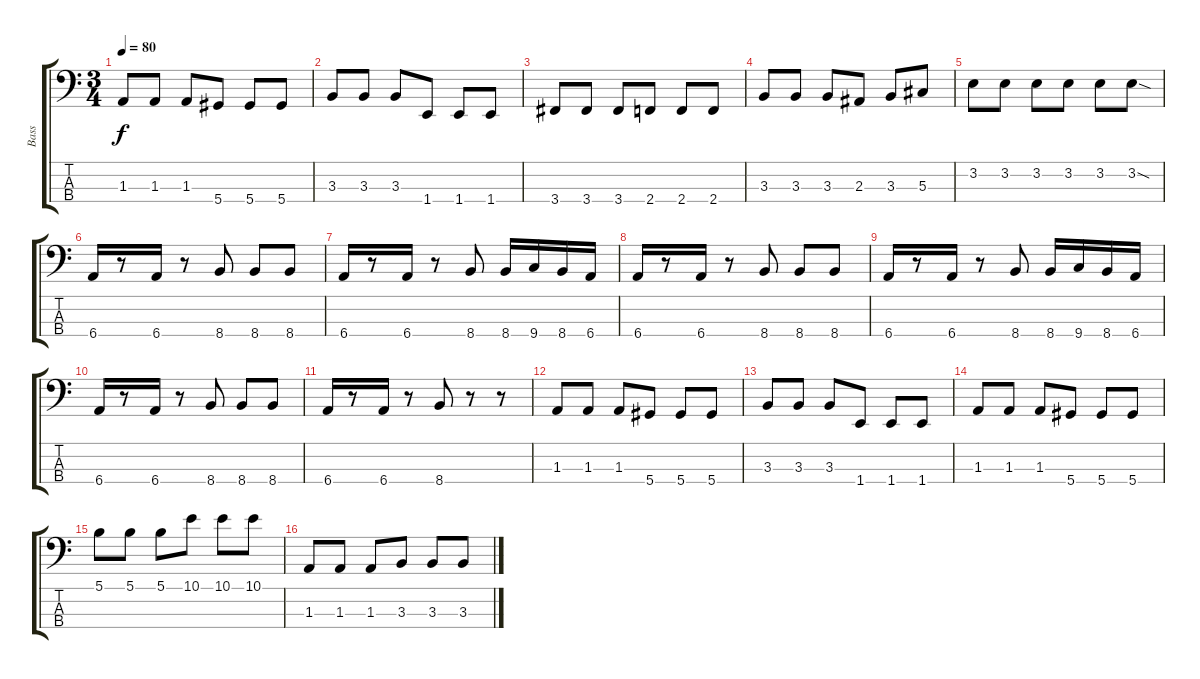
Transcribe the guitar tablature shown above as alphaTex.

\track ("Bass" "Bass") {instrument electricbassfinger}
\staff {score tabs}
\tuning (Gb2 Db2 Ab1 Eb1) {hide}
\ts (3 4)
\tempo 80
\clef f4
\ks c
1.3.8{dy f} 1.3.8 1.3.8 5.4.8 5.4.8 5.4.8 |
3.3.8 3.3.8 3.3.8 1.4.8 1.4.8 1.4.8 |
3.4.8 3.4.8 3.4.8 2.4.8 2.4.8 2.4.8 |
3.3.8 3.3.8 3.3.8 2.3.8 3.3.8 5.3.8 |
3.2.8 3.2.8 3.2.8 3.2.8 3.2.8 3.2{sod}.8 |
6.4.16 r.8 6.4.16 r.8 8.4.8 8.4.8 8.4.8 |
6.4.16 r.8 6.4.16 r.8 8.4.8 8.4.16 9.4.16 8.4.16 6.4.16 |
6.4.16 r.8 6.4.16 r.8 8.4.8 8.4.8 8.4.8 |
6.4.16 r.8 6.4.16 r.8 8.4.8 8.4.16 9.4.16 8.4.16 6.4.16 |
6.4.16 r.8 6.4.16 r.8 8.4.8 8.4.8 8.4.8 |
6.4.16 r.8 6.4.16 r.8 8.4.8 r.8 r.8 |
1.3.8 1.3.8 1.3.8 5.4.8 5.4.8 5.4.8 |
3.3.8 3.3.8 3.3.8 1.4.8 1.4.8 1.4.8 |
1.3.8 1.3.8 1.3.8 5.4.8 5.4.8 5.4.8 |
5.1.8 5.1.8 5.1.8 10.1.8 10.1.8 10.1.8 |
1.3.8 1.3.8 1.3.8 3.3.8 3.3.8 3.3.8
